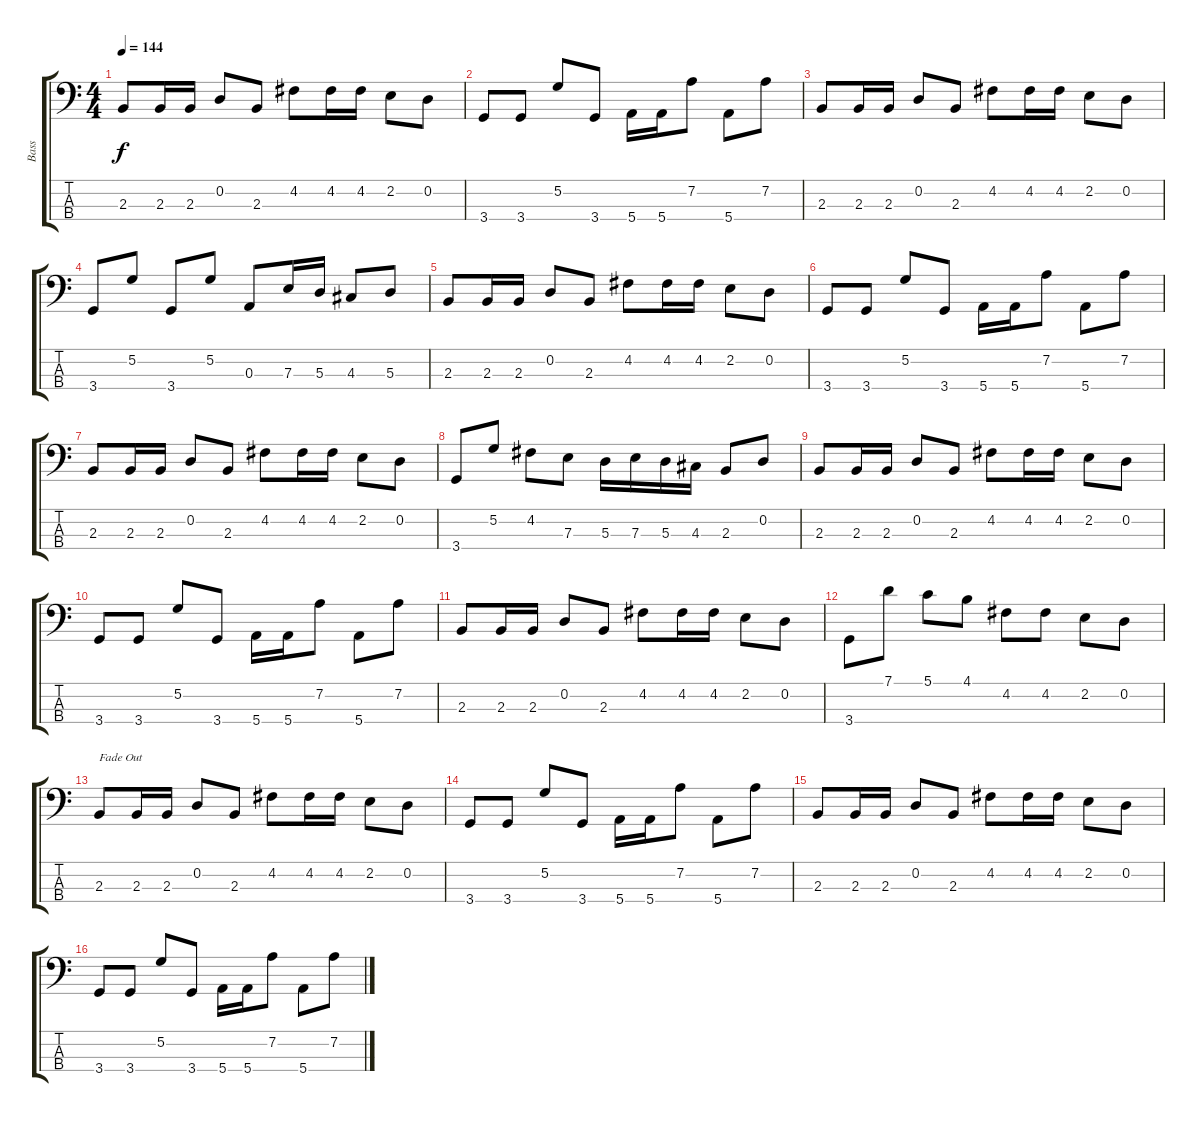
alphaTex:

\track ("Bass" "Bass") {instrument electricbasspick}
\staff {score tabs}
\tuning (G2 D2 A1 E1) {hide}
\ts (4 4)
\tempo 144
\clef f4
\ks c
2.3.8{dy f} 2.3.16 2.3.16 0.2.8 2.3.8 4.2.8 4.2.16 4.2.16 2.2.8 0.2.8 |
3.4.8 3.4.8 5.2.8 3.4.8 5.4.16 5.4.16 7.2.8 5.4.8 7.2.8 |
2.3.8 2.3.16 2.3.16 0.2.8 2.3.8 4.2.8 4.2.16 4.2.16 2.2.8 0.2.8 |
3.4.8 5.2.8 3.4.8 5.2.8 0.3.8 7.3.16 5.3.16 4.3.8 5.3.8 |
2.3.8 2.3.16 2.3.16 0.2.8 2.3.8 4.2.8 4.2.16 4.2.16 2.2.8 0.2.8 |
3.4.8 3.4.8 5.2.8 3.4.8 5.4.16 5.4.16 7.2.8 5.4.8 7.2.8 |
2.3.8 2.3.16 2.3.16 0.2.8 2.3.8 4.2.8 4.2.16 4.2.16 2.2.8 0.2.8 |
3.4.8 5.2.8 4.2.8 7.3.8 5.3.16 7.3.16 5.3.16 4.3.16 2.3.8 0.2.8 |
2.3.8 2.3.16 2.3.16 0.2.8 2.3.8 4.2.8 4.2.16 4.2.16 2.2.8 0.2.8 |
3.4.8 3.4.8 5.2.8 3.4.8 5.4.16 5.4.16 7.2.8 5.4.8 7.2.8 |
2.3.8 2.3.16 2.3.16 0.2.8 2.3.8 4.2.8 4.2.16 4.2.16 2.2.8 0.2.8 |
3.4.8 7.1.8 5.1.8 4.1.8 4.2.8 4.2.8 2.2.8 0.2.8 |
2.3.8{txt "Fade Out" volume 12} 2.3.16 2.3.16 0.2.8 2.3.8 4.2.8 4.2.16 4.2.16 2.2.8 0.2.8 |
3.4.8{volume 10} 3.4.8 5.2.8 3.4.8 5.4.16 5.4.16 7.2.8 5.4.8 7.2.8 |
2.3.8{volume 8} 2.3.16 2.3.16 0.2.8 2.3.8 4.2.8 4.2.16 4.2.16 2.2.8 0.2.8 |
3.4.8{volume 6} 3.4.8 5.2.8 3.4.8 5.4.16 5.4.16 7.2.8 5.4.8 7.2.8
